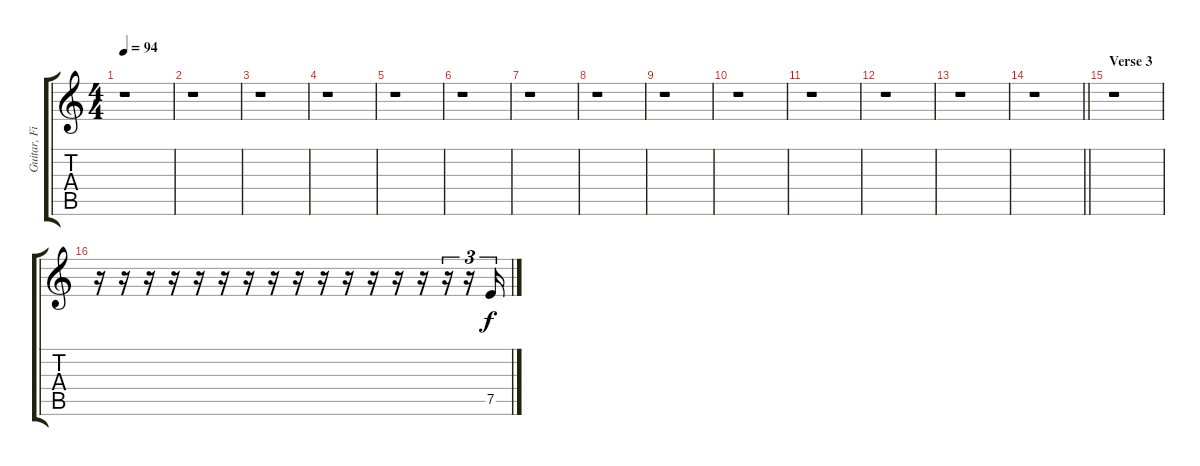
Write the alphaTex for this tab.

\track ("Guitar, Fills" "Guitar, Fi") {instrument overdrivenguitar}
\staff {score tabs}
\tuning (E4 B3 G3 D3 A2 E2) {hide}
\ts (4 4)
\tempo 94
\clef g2
\ks c
r.1{dy f} |
r.1 |
r.1 |
r.1 |
r.1 |
r.1 |
r.1 |
r.1 |
r.1 |
r.1 |
r.1 |
r.1 |
r.1 |
\barLineRight lightlight
r.1 |
\section ("" "Verse 3")
r.1{volume 14 balance 6 instrument overdrivenguitar} |
r.16 r.16 r.16 r.16 r.16 r.16 r.16 r.16 r.16 r.16 r.16 r.16 r.16 r.16 r.16{tu (3 2)} r.16{tu (3 2)} 7.5.16{tu (3 2)}
